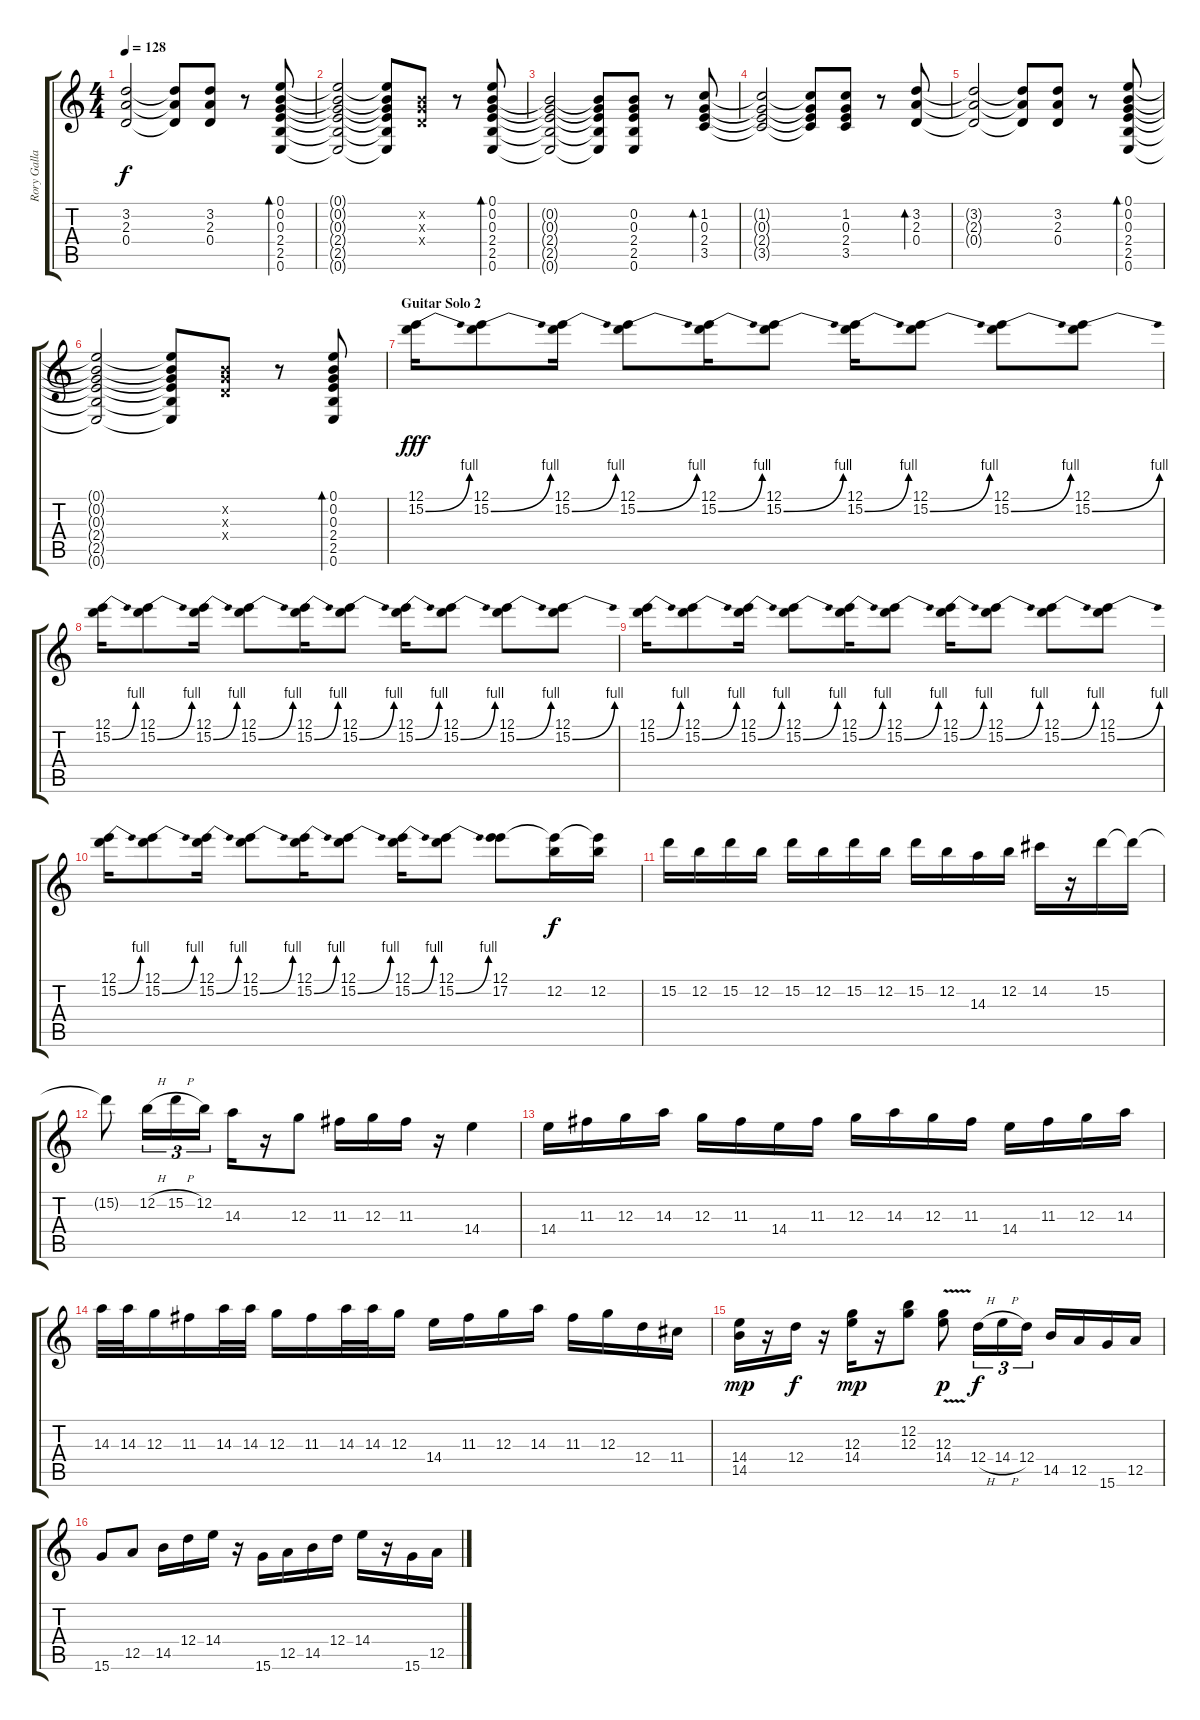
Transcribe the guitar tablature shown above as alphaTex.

\track ("Rory Gallagher" "Rory Galla") {instrument overdrivenguitar}
\staff {score tabs}
\tuning (E4 B3 G3 D3 A2 E2) {hide}
\ts (4 4)
\tempo 128
\clef g2
\ks c
(3.2{t} 2.3{t} 0.4{t}).2{dy f} (3.2{t} 2.3{t} 0.4{t}).8 (3.2 2.3 0.4).8 r.8 (0.1 0.2 0.3 2.4 2.5 0.6).8{bd 60} |
(0.1{t} 0.2{t} 0.3{t} 2.4{t} 2.5{t} 0.6{t}).2 (0.1{t} 0.2{t} 0.3{t} 2.4{t} 2.5{t} 0.6{t}).8 (0.2{x} 0.3{x} 0.4{x}).8 r.8 (0.1 0.2 0.3 2.4 2.5 0.6).8{bd 60} |
(0.2{t} 0.3{t} 2.4{t} 2.5{t} 0.6{t}).2 (0.2{t} 0.3{t} 2.4{t} 2.5{t} 0.6{t}).8 (0.2 0.3 2.4 2.5 0.6).8 r.8 (1.2 0.3 2.4 3.5).8{bd 60} |
(1.2{t} 0.3{t} 2.4{t} 3.5{t}).2 (1.2{t} 0.3{t} 2.4{t} 3.5{t}).8 (1.2 0.3 2.4 3.5).8 r.8 (3.2 2.3 0.4).8{bd 60} |
(3.2{t} 2.3{t} 0.4{t}).2 (3.2{t} 2.3{t} 0.4{t}).8 (3.2 2.3 0.4).8 r.8 (0.1 0.2 0.3 2.4 2.5 0.6).8{bd 60} |
(0.1{t} 0.2{t} 0.3{t} 2.4{t} 2.5{t} 0.6{t}).2 (0.1{t} 0.2{t} 0.3{t} 2.4{t} 2.5{t} 0.6{t}).8 (0.2{x} 0.3{x} 0.4{x}).8 r.8 (0.1 0.2 0.3 2.4 2.5 0.6).8{bd 60} |
\section ("" "Guitar Solo 2")
(12.1 15.2{be (bend 0 0 60 4)}).16{dy fff} (12.1 15.2{be (bend 0 0 60 4)}).8 (12.1 15.2{be (bend 0 0 60 4)}).16 (12.1 15.2{be (bend 0 0 60 4)}).8 (12.1 15.2{be (bend 0 0 60 4)}).16 (12.1 15.2{be (bend 0 0 60 4)}).8 (12.1 15.2{be (bend 0 0 60 4)}).16 (12.1 15.2{be (bend 0 0 60 4)}).8 (12.1 15.2{be (bend 0 0 60 4)}).8 (12.1 15.2{be (bend 0 0 60 4)}).8 |
(12.1 15.2{be (bend 0 0 60 4)}).16 (12.1 15.2{be (bend 0 0 60 4)}).8 (12.1 15.2{be (bend 0 0 60 4)}).16 (12.1 15.2{be (bend 0 0 60 4)}).8 (12.1 15.2{be (bend 0 0 60 4)}).16 (12.1 15.2{be (bend 0 0 60 4)}).8 (12.1 15.2{be (bend 0 0 60 4)}).16 (12.1 15.2{be (bend 0 0 60 4)}).8 (12.1 15.2{be (bend 0 0 60 4)}).8 (12.1 15.2{be (bend 0 0 60 4)}).8 |
(12.1 15.2{be (bend 0 0 60 4)}).16 (12.1 15.2{be (bend 0 0 60 4)}).8 (12.1 15.2{be (bend 0 0 60 4)}).16 (12.1 15.2{be (bend 0 0 60 4)}).8 (12.1 15.2{be (bend 0 0 60 4)}).16 (12.1 15.2{be (bend 0 0 60 4)}).8 (12.1 15.2{be (bend 0 0 60 4)}).16 (12.1 15.2{be (bend 0 0 60 4)}).8 (12.1 15.2{be (bend 0 0 60 4)}).8 (12.1 15.2{be (bend 0 0 60 4)}).8 |
(12.1 15.2{be (bend 0 0 60 4)}).16 (12.1 15.2{be (bend 0 0 60 4)}).8 (12.1 15.2{be (bend 0 0 60 4)}).16 (12.1 15.2{be (bend 0 0 60 4)}).8 (12.1 15.2{be (bend 0 0 60 4)}).16 (12.1 15.2{be (bend 0 0 60 4)}).8 (12.1 15.2{be (bend 0 0 60 4)}).16 (12.1 15.2{be (bend 0 0 60 4)}).8 (12.1 17.2).8 (12.1{t} 12.2).16{dy f} (12.1{t} 12.2).16 |
15.2.16 12.2.16 15.2.16 12.2.16 15.2.16 12.2.16 15.2.16 12.2.16 15.2.16 12.2.16 14.3.16 12.2.16 14.2.16 r.16 15.2.16 15.2{t}.16 |
15.2{t}.8 12.2{h}.16{tu (3 2)} 15.2{h}.16{tu (3 2)} 12.2.16{tu (3 2)} 14.3.16 r.16 12.3.8 11.3.16 12.3.16 11.3.16 r.16 14.4.4 |
14.4.16 11.3.16 12.3.16 14.3.16 12.3.16 11.3.16 14.4.16 11.3.16 12.3.16 14.3.16 12.3.16 11.3.16 14.4.16 11.3.16 12.3.16 14.3.16 |
14.3.32 14.3.32 12.3.16 11.3.16 14.3.32 14.3.32 12.3.16 11.3.16 14.3.32 14.3.32 12.3.16 14.4.16 11.3.16 12.3.16 14.3.16 11.3.16 12.3.16 12.4.16 11.4.16 |
(14.4 14.5).16{dy mp} r.16 12.4.16{dy f} r.16 (12.3 14.4).16{dy mp} r.16 (12.2 12.3).8 (12.3 14.4{v}).8{dy p} 12.4{h}.16{tu (3 2) dy f} 14.4{h}.16{tu (3 2)} 12.4.16{tu (3 2)} 14.5.16 12.5.16 15.6.16 12.5.16 |
15.6.8 12.5.8 14.5.16 12.4.16 14.4.16 r.16 15.6.16 12.5.16 14.5.16 12.4.16 14.4.16 r.16 15.6.16 12.5.16
